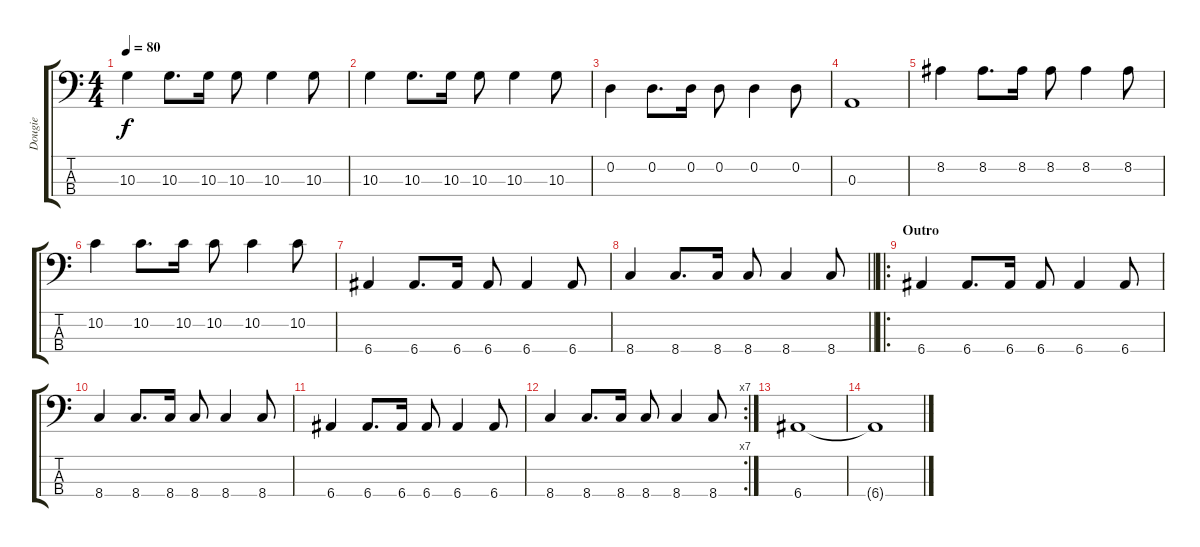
\track ("Dougie" "Dougie") {instrument electricbasspick}
\staff {score tabs}
\tuning (G2 D2 A1 E1) {hide}
\ts (4 4)
\tempo 80
\clef f4
\ks c
10.3.4{dy f} 10.3.8{d} 10.3.16 10.3.8 10.3.4 10.3.8 |
10.3.4 10.3.8{d} 10.3.16 10.3.8 10.3.4 10.3.8 |
0.2.4 0.2.8{d} 0.2.16 0.2.8 0.2.4 0.2.8 |
0.3.1 |
8.2.4 8.2.8{d} 8.2.16 8.2.8 8.2.4 8.2.8 |
10.2.4 10.2.8{d} 10.2.16 10.2.8 10.2.4 10.2.8 |
6.4.4 6.4.8{d} 6.4.16 6.4.8 6.4.4 6.4.8 |
\barLineRight lightlight
8.4.4 8.4.8{d} 8.4.16 8.4.8 8.4.4 8.4.8 |
\ro
\section ("" "Outro")
6.4.4 6.4.8{d} 6.4.16 6.4.8 6.4.4 6.4.8 |
8.4.4 8.4.8{d} 8.4.16 8.4.8 8.4.4 8.4.8 |
6.4.4 6.4.8{d} 6.4.16 6.4.8 6.4.4 6.4.8 |
\rc 7
8.4.4 8.4.8{d} 8.4.16 8.4.8 8.4.4 8.4.8 |
6.4.1 |
6.4{t}.1
